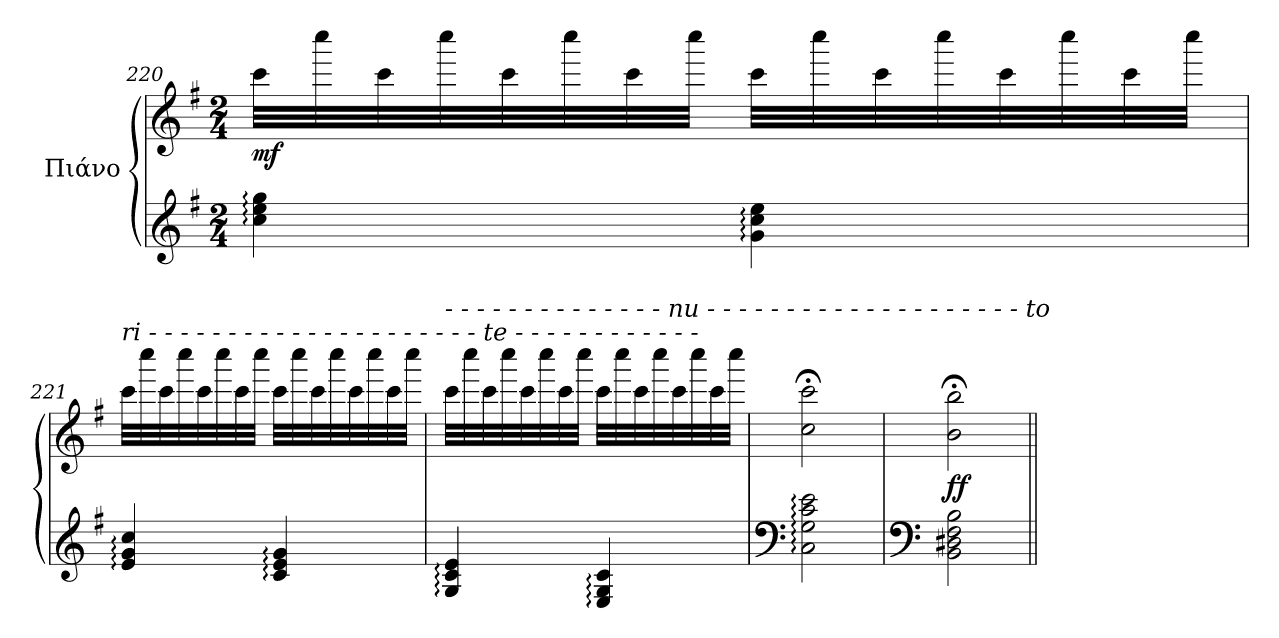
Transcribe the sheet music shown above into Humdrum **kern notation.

**kern	**kern	**dynam
*part1	*part1	*part1
*staff2	*staff1	*staff1/2
*I"Πιάνο	*	*
!!LO:LB:g=z
*clefG2	*clefG2	*
*k[f#]	*k[f#]	*
*M2/4	*M2/4	*
=220	=220	=220
!	!	!LO:DY:b
4cc\: 4ee\: 4gg\:	32ccc\LLL	mf
.	32cccc\	.
.	32ccc\	.
.	32cccc\	.
.	32ccc\	.
.	32cccc\	.
.	32ccc\	.
.	32cccc\JJJ	.
4g\: 4cc\: 4ee\:	32ccc\LLL	.
.	32cccc\	.
.	32ccc\	.
.	32cccc\	.
.	32ccc\	.
.	32cccc\	.
.	32ccc\	.
.	32cccc\JJJ	.
=221	=221	=221
*	*MM69	*
!	!LO:TX:a:i:t=ri - - - - - - - - - - - - - - - - - - - - - te - - - - - - - - - - - -	!
4e/: 4g/: 4cc/:	32ccc\LLL	.
.	32cccc\	.
.	32ccc\	.
.	32cccc\	.
.	32ccc\	.
.	32cccc\	.
.	32ccc\	.
.	32cccc\JJJ	.
4c/: 4e/: 4g/:	32ccc\LLL	.
.	32cccc\	.
.	32ccc\	.
.	32cccc\	.
.	32ccc\	.
.	32cccc\	.
.	32ccc\	.
.	32cccc\JJJ	.
!!LO:LB:g=z
=222	=222	=222
*	*MM66	*
!	!LO:TX:a:i:t=- - - - - - - - - - - - - - nu - - - - - - - - - - - - - - - - - - - - to	!
4G/: 4c/: 4e/:	32ccc\LLL	.
.	32cccc\	.
.	32ccc\	.
.	32cccc\	.
.	32ccc\	.
.	32cccc\	.
.	32ccc\	.
.	32cccc\JJJ	.
4E/: 4G/: 4c/:	32ccc\LLL	.
.	32cccc\	.
.	32ccc\	.
.	32cccc\	.
*	*MM60	*
.	32ccc\	.
.	32cccc\	.
.	32ccc\	.
.	32cccc\JJJ	.
=223	=223	=223
*clefF4	*	*
*	*MM44	*
2C\: 2G\: 2c\: 2e\:	2cc\;< 2ccc\;<	.
=224	=224	=224
*clefF4	*	*
!	!	!LO:DY:b
2BB\ 2D#X\ 2F#\ 2B\	2b\;< 2bb\;<	ff
=||	=||	=||
*-	*-	*-
